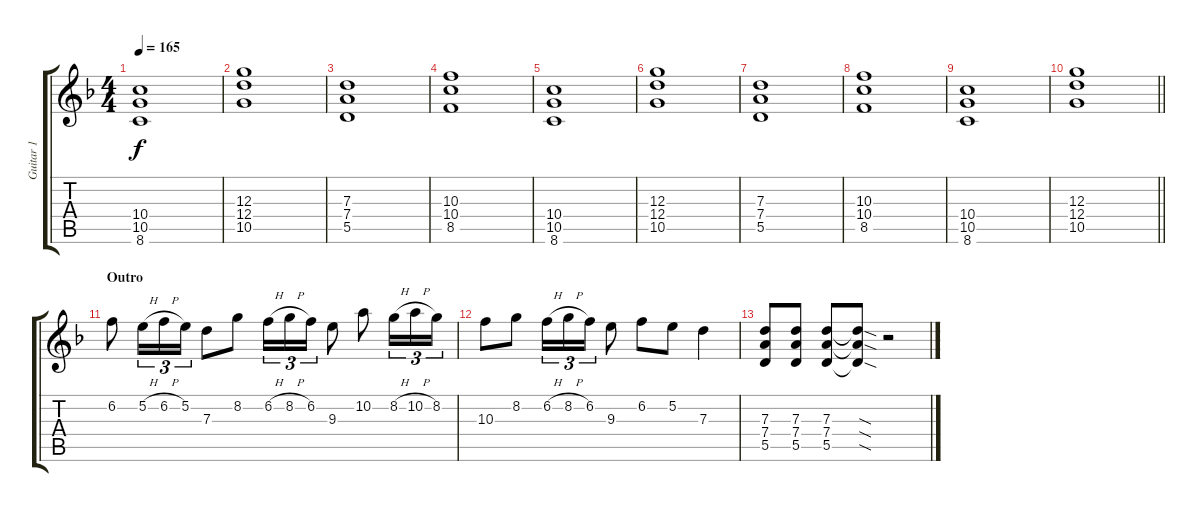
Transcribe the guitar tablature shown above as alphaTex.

\track ("Guitar 1" "Guitar 1") {instrument distortionguitar}
\staff {score tabs}
\tuning (E4 B3 G3 D3 A2 E2) {hide}
\ts (4 4)
\tempo 165
\clef g2
\ks f
(10.4 10.5 8.6).1{dy f} |
(12.3 12.4 10.5).1 |
(7.3 7.4 5.5).1 |
(10.3 10.4 8.5).1 |
(10.4 10.5 8.6).1 |
(12.3 12.4 10.5).1 |
(7.3 7.4 5.5).1 |
(10.3 10.4 8.5).1 |
(10.4 10.5 8.6).1 |
\barLineRight lightlight
(12.3 12.4 10.5).1 |
\section ("" "Outro")
6.2.8 5.2{h}.16{tu (3 2)} 6.2{h}.16{tu (3 2)} 5.2.16{tu (3 2)} 7.3.8 8.2.8 6.2{h}.16{tu (3 2)} 8.2{h}.16{tu (3 2)} 6.2.16{tu (3 2)} 9.3.8 10.2.8 8.2{h}.16{tu (3 2)} 10.2{h}.16{tu (3 2)} 8.2.16{tu (3 2)} |
10.3.8 8.2.8 6.2{h}.16{tu (3 2)} 8.2{h}.16{tu (3 2)} 6.2.16{tu (3 2)} 9.3.8 6.2.8 5.2.8 7.3.4 |
(7.3 7.4 5.5).8 (7.3 7.4 5.5).8 (7.3 7.4 5.5).8 (7.3{sod t} 7.4{sod t} 5.5{sod t}).8 r.2
